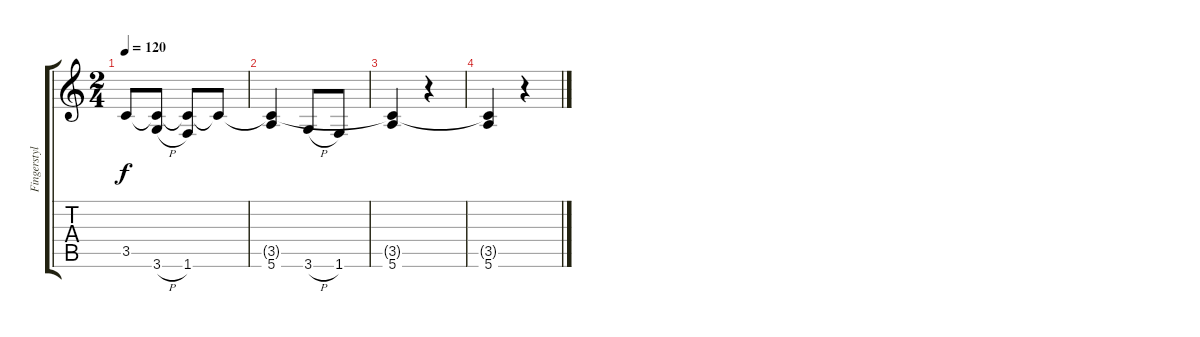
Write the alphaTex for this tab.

\track ("Fingerstyle guitar" "Fingerstyl") {instrument acousticguitarnylon}
\staff {score tabs}
\tuning (E4 B3 G3 D3 A2 E2) {hide}
\ts (2 4)
\tempo 120
\clef g2
\ks c
3.5.8{dy f} (3.5{t} 3.6{h}).8 (3.5{t} 1.6).8 3.5{t}.8 |
(3.5{t} 5.6).4 3.6{h}.8 1.6.8 |
(3.5{t} 5.6).4 r.4 |
(3.5{t} 5.6).4 r.4
